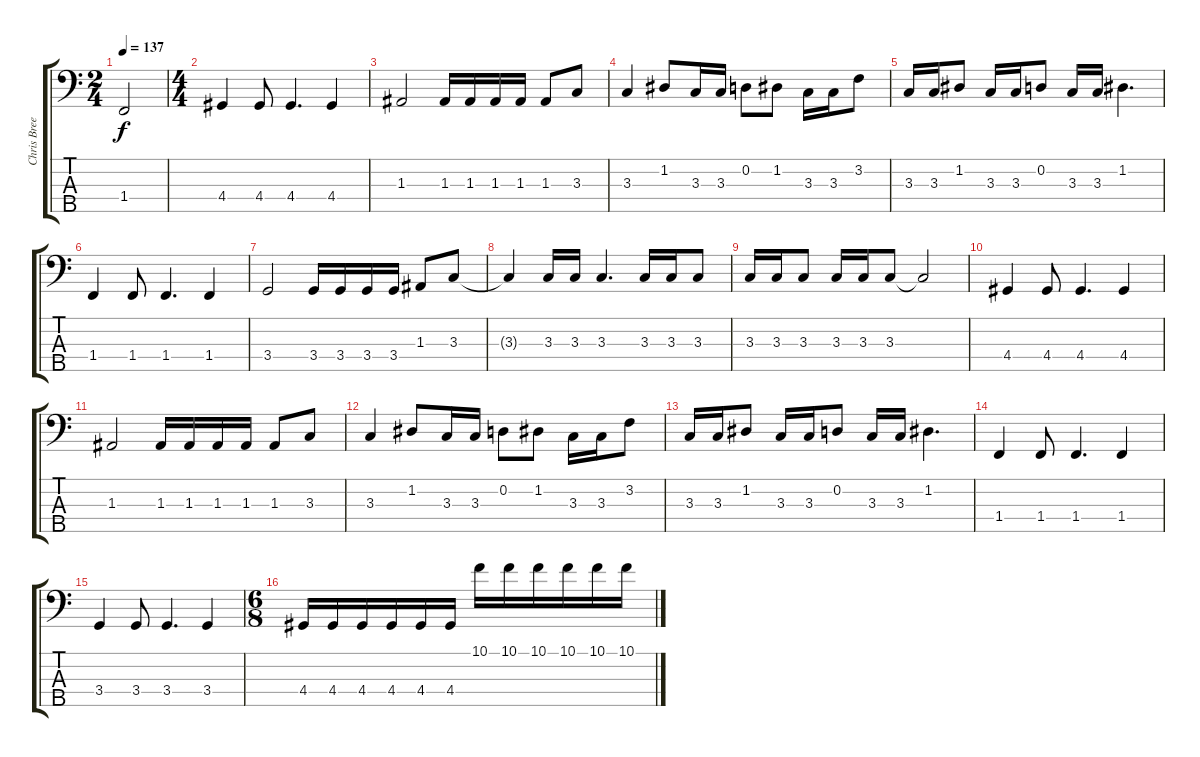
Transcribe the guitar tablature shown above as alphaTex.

\track ("Chris Breeze" "Chris Bree") {instrument electricbassfinger}
\staff {score tabs}
\tuning (G2 D2 A1 E1 B0) {hide}
\ts (2 4)
\tempo 137
\clef f4
\ks c
1.4{t}.2{dy f} |
\ts (4 4)
4.4.4 4.4.8 4.4.4{d} 4.4.4 |
1.3.2 1.3.16 1.3.16 1.3.16 1.3.16 1.3.8 3.3.8 |
3.3.4 1.2.8 3.3.16 3.3.16 0.2.8 1.2.8 3.3.16 3.3.16 3.2.8 |
3.3.16 3.3.16 1.2.8 3.3.16 3.3.16 0.2.8 3.3.16 3.3.16 1.2.4{d} |
1.4.4 1.4.8 1.4.4{d} 1.4.4 |
3.4.2 3.4.16 3.4.16 3.4.16 3.4.16 1.3.8 3.3.8 |
3.3{t}.4 3.3.16 3.3.16 3.3.4{d} 3.3.16 3.3.16 3.3.8 |
3.3.16 3.3.16 3.3.8 3.3.16 3.3.16 3.3.8 3.3{t}.2 |
4.4.4 4.4.8 4.4.4{d} 4.4.4 |
1.3.2 1.3.16 1.3.16 1.3.16 1.3.16 1.3.8 3.3.8 |
3.3.4 1.2.8 3.3.16 3.3.16 0.2.8 1.2.8 3.3.16 3.3.16 3.2.8 |
3.3.16 3.3.16 1.2.8 3.3.16 3.3.16 0.2.8 3.3.16 3.3.16 1.2.4{d} |
1.4.4 1.4.8 1.4.4{d} 1.4.4 |
3.4.4 3.4.8 3.4.4{d} 3.4.4 |
\ts (6 8)
4.4.16 4.4.16 4.4.16 4.4.16 4.4.16 4.4.16 10.1.16 10.1.16 10.1.16 10.1.16 10.1.16 10.1.16
